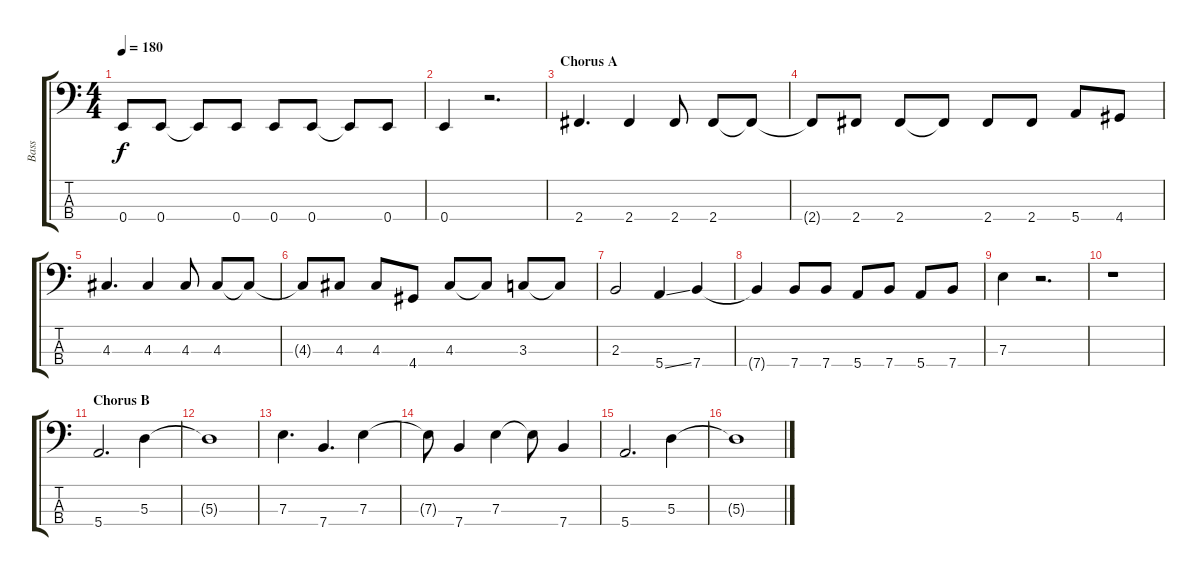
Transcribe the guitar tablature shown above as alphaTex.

\track ("Bass" "Bass") {instrument electricbassfinger}
\staff {score tabs}
\tuning (G2 D2 A1 E1) {hide}
\ts (4 4)
\tempo 180
\clef f4
\ks c
0.4.8{dy f} 0.4.8 0.4{t}.8 0.4.8 0.4.8 0.4.8 0.4{t}.8 0.4.8 |
0.4.4 r.2{d} |
\section ("" "Chorus A")
2.4.4{d} 2.4.4 2.4.8 2.4.8 2.4{t}.8 |
2.4{t}.8 2.4.8 2.4.8 2.4{t}.8 2.4.8 2.4.8 5.4.8 4.4.8 |
4.3.4{d} 4.3.4 4.3.8 4.3.8 4.3{t}.8 |
4.3{t}.8 4.3.8 4.3.8 4.4.8 4.3.8 4.3{t}.8 3.3.8 3.3{t}.8 |
2.3.2 5.4{ss}.4 7.4.4 |
7.4{t}.4 7.4.8 7.4.8 5.4.8 7.4.8 5.4.8 7.4.8 |
7.3.4 r.2{d} |
r.1 |
\section ("" "Chorus B")
5.4.2{d} 5.3.4 |
5.3{t}.1 |
7.3.4{d} 7.4.4{d} 7.3.4 |
7.3{t}.8 7.4.4 7.3.4 7.3{t}.8 7.4.4 |
5.4.2{d} 5.3.4 |
5.3{t}.1
